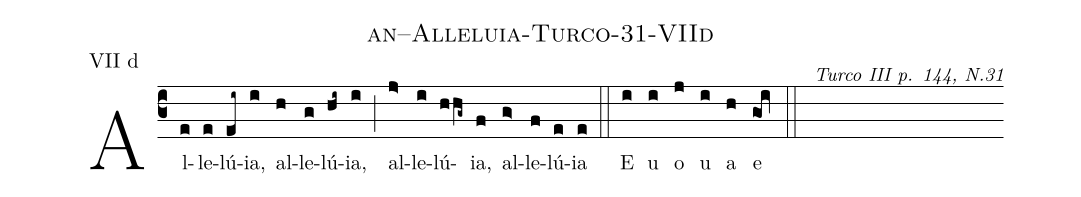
name: an--Alleluia-Turco-31-VIId;
commentary: Turco III p. 144, N.31;
annotation: VII d ;
%%
(c3) Al(e)le(e)lú(ei~)ia,(i) al(h)le(g)lú(hi~)ia,(i) (;) al(j>)le(i)lú(hhg~)ia,(f) al(g>)le(f)lú(e)ia(e) (::) E(i) u(i) o(j) u(i) a(h) e(gOi) (::)
